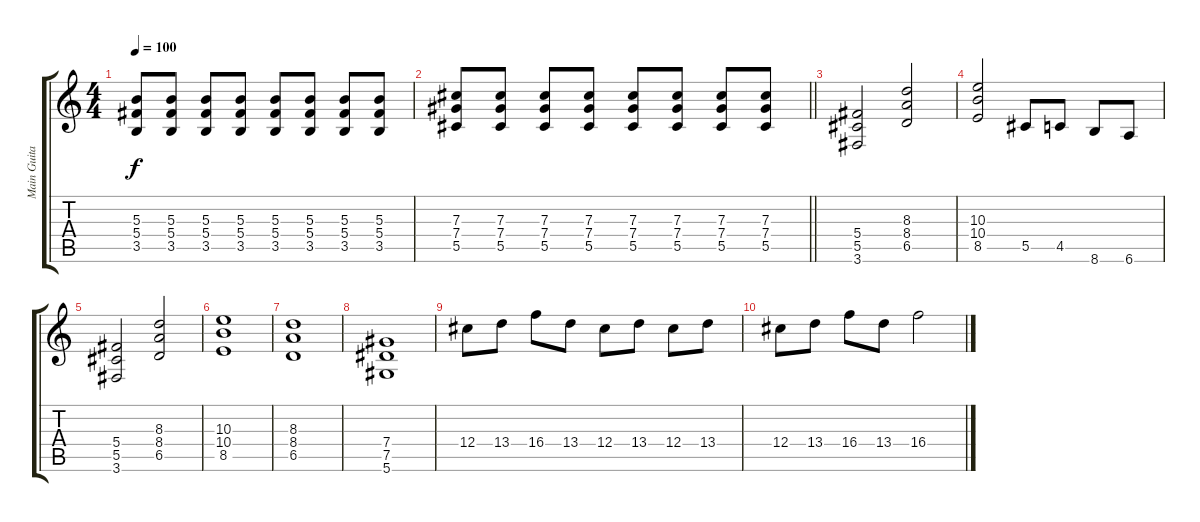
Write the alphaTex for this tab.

\track ("Main Guitar" "Main Guita") {instrument distortionguitar}
\staff {score tabs}
\tuning (Eb4 Bb3 Gb3 Db3 Ab2 Eb2) {hide}
\ts (4 4)
\tempo 100
\clef g2
\ks c
(5.3 5.4 3.5).8{dy f} (5.3 5.4 3.5).8 (5.3 5.4 3.5).8 (5.3 5.4 3.5).8 (5.3 5.4 3.5).8 (5.3 5.4 3.5).8 (5.3 5.4 3.5).8 (5.3 5.4 3.5).8 |
\barLineRight lightlight
(7.3 7.4 5.5).8 (7.3 7.4 5.5).8 (7.3 7.4 5.5).8 (7.3 7.4 5.5).8 (7.3 7.4 5.5).8 (7.3 7.4 5.5).8 (7.3 7.4 5.5).8 (7.3 7.4 5.5).8 |
(5.4 5.5 3.6).2 (8.3 8.4 6.5).2 |
(10.3 10.4 8.5).2 5.5.8 4.5.8 8.6.8 6.6.8 |
(5.4 5.5 3.6).2 (8.3 8.4 6.5).2 |
(10.3 10.4 8.5).1 |
(8.3 8.4 6.5).1 |
(7.4 7.5 5.6).1 |
12.4.8 13.4.8 16.4.8 13.4.8 12.4.8 13.4.8 12.4.8 13.4.8 |
12.4.8 13.4.8 16.4.8 13.4.8 16.4.2
